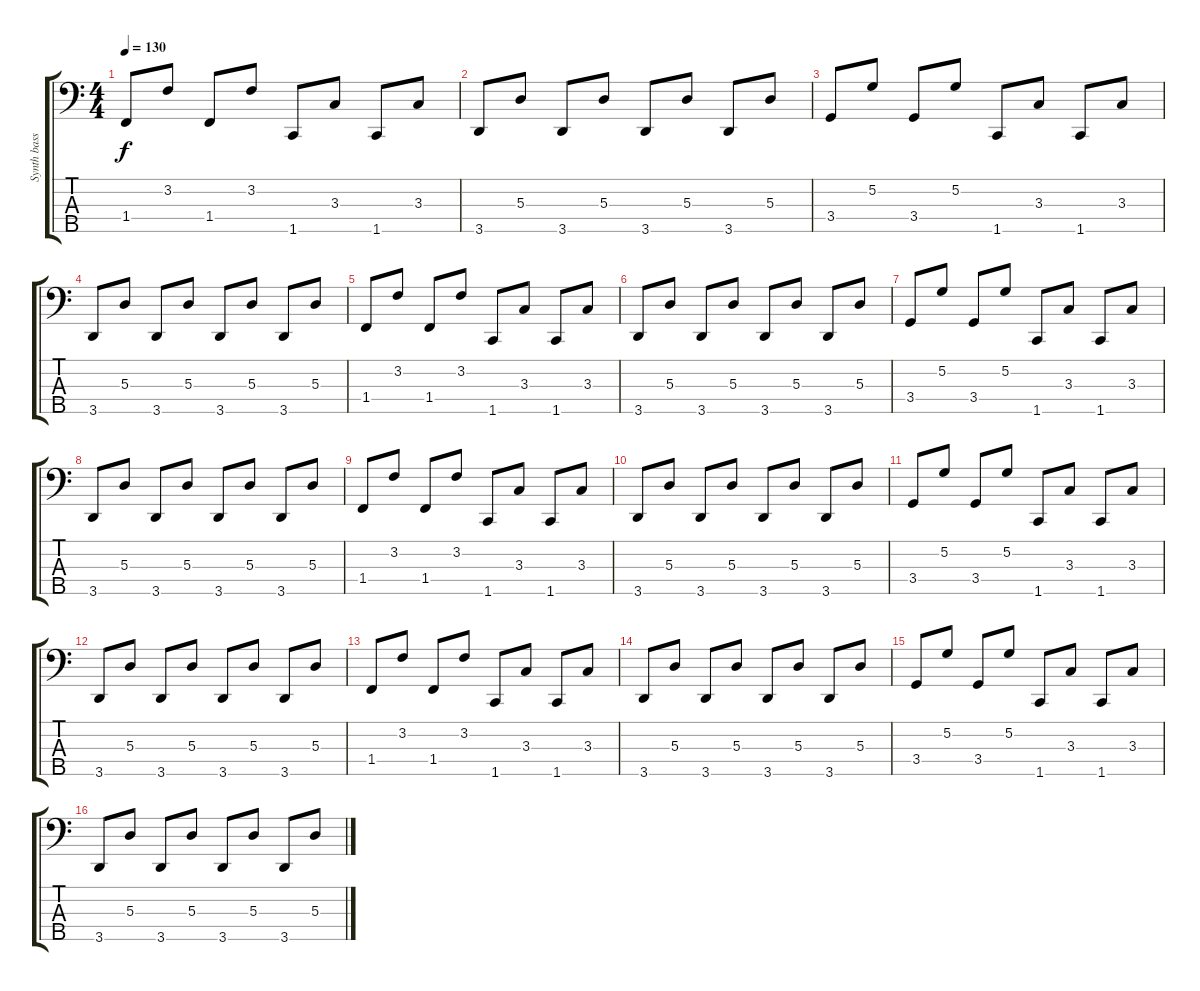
\track ("Synth bass" "Synth bass") {instrument synthbass1}
\staff {score tabs}
\tuning (G2 D2 A1 E1 B0) {hide}
\ts (4 4)
\tempo 130
\clef f4
\ks c
1.4.8{dy f} 3.2.8 1.4.8 3.2.8 1.5.8 3.3.8 1.5.8 3.3.8 |
3.5.8 5.3.8 3.5.8 5.3.8 3.5.8 5.3.8 3.5.8 5.3.8 |
3.4.8 5.2.8 3.4.8 5.2.8 1.5.8 3.3.8 1.5.8 3.3.8 |
3.5.8 5.3.8 3.5.8 5.3.8 3.5.8 5.3.8 3.5.8 5.3.8 |
1.4.8 3.2.8 1.4.8 3.2.8 1.5.8 3.3.8 1.5.8 3.3.8 |
3.5.8 5.3.8 3.5.8 5.3.8 3.5.8 5.3.8 3.5.8 5.3.8 |
3.4.8 5.2.8 3.4.8 5.2.8 1.5.8 3.3.8 1.5.8 3.3.8 |
3.5.8 5.3.8 3.5.8 5.3.8 3.5.8 5.3.8 3.5.8 5.3.8 |
1.4.8 3.2.8 1.4.8 3.2.8 1.5.8 3.3.8 1.5.8 3.3.8 |
3.5.8 5.3.8 3.5.8 5.3.8 3.5.8 5.3.8 3.5.8 5.3.8 |
3.4.8 5.2.8 3.4.8 5.2.8 1.5.8 3.3.8 1.5.8 3.3.8 |
3.5.8 5.3.8 3.5.8 5.3.8 3.5.8 5.3.8 3.5.8 5.3.8 |
1.4.8 3.2.8 1.4.8 3.2.8 1.5.8 3.3.8 1.5.8 3.3.8 |
3.5.8 5.3.8 3.5.8 5.3.8 3.5.8 5.3.8 3.5.8 5.3.8 |
3.4.8 5.2.8 3.4.8 5.2.8 1.5.8 3.3.8 1.5.8 3.3.8 |
3.5.8 5.3.8 3.5.8 5.3.8 3.5.8 5.3.8 3.5.8 5.3.8
